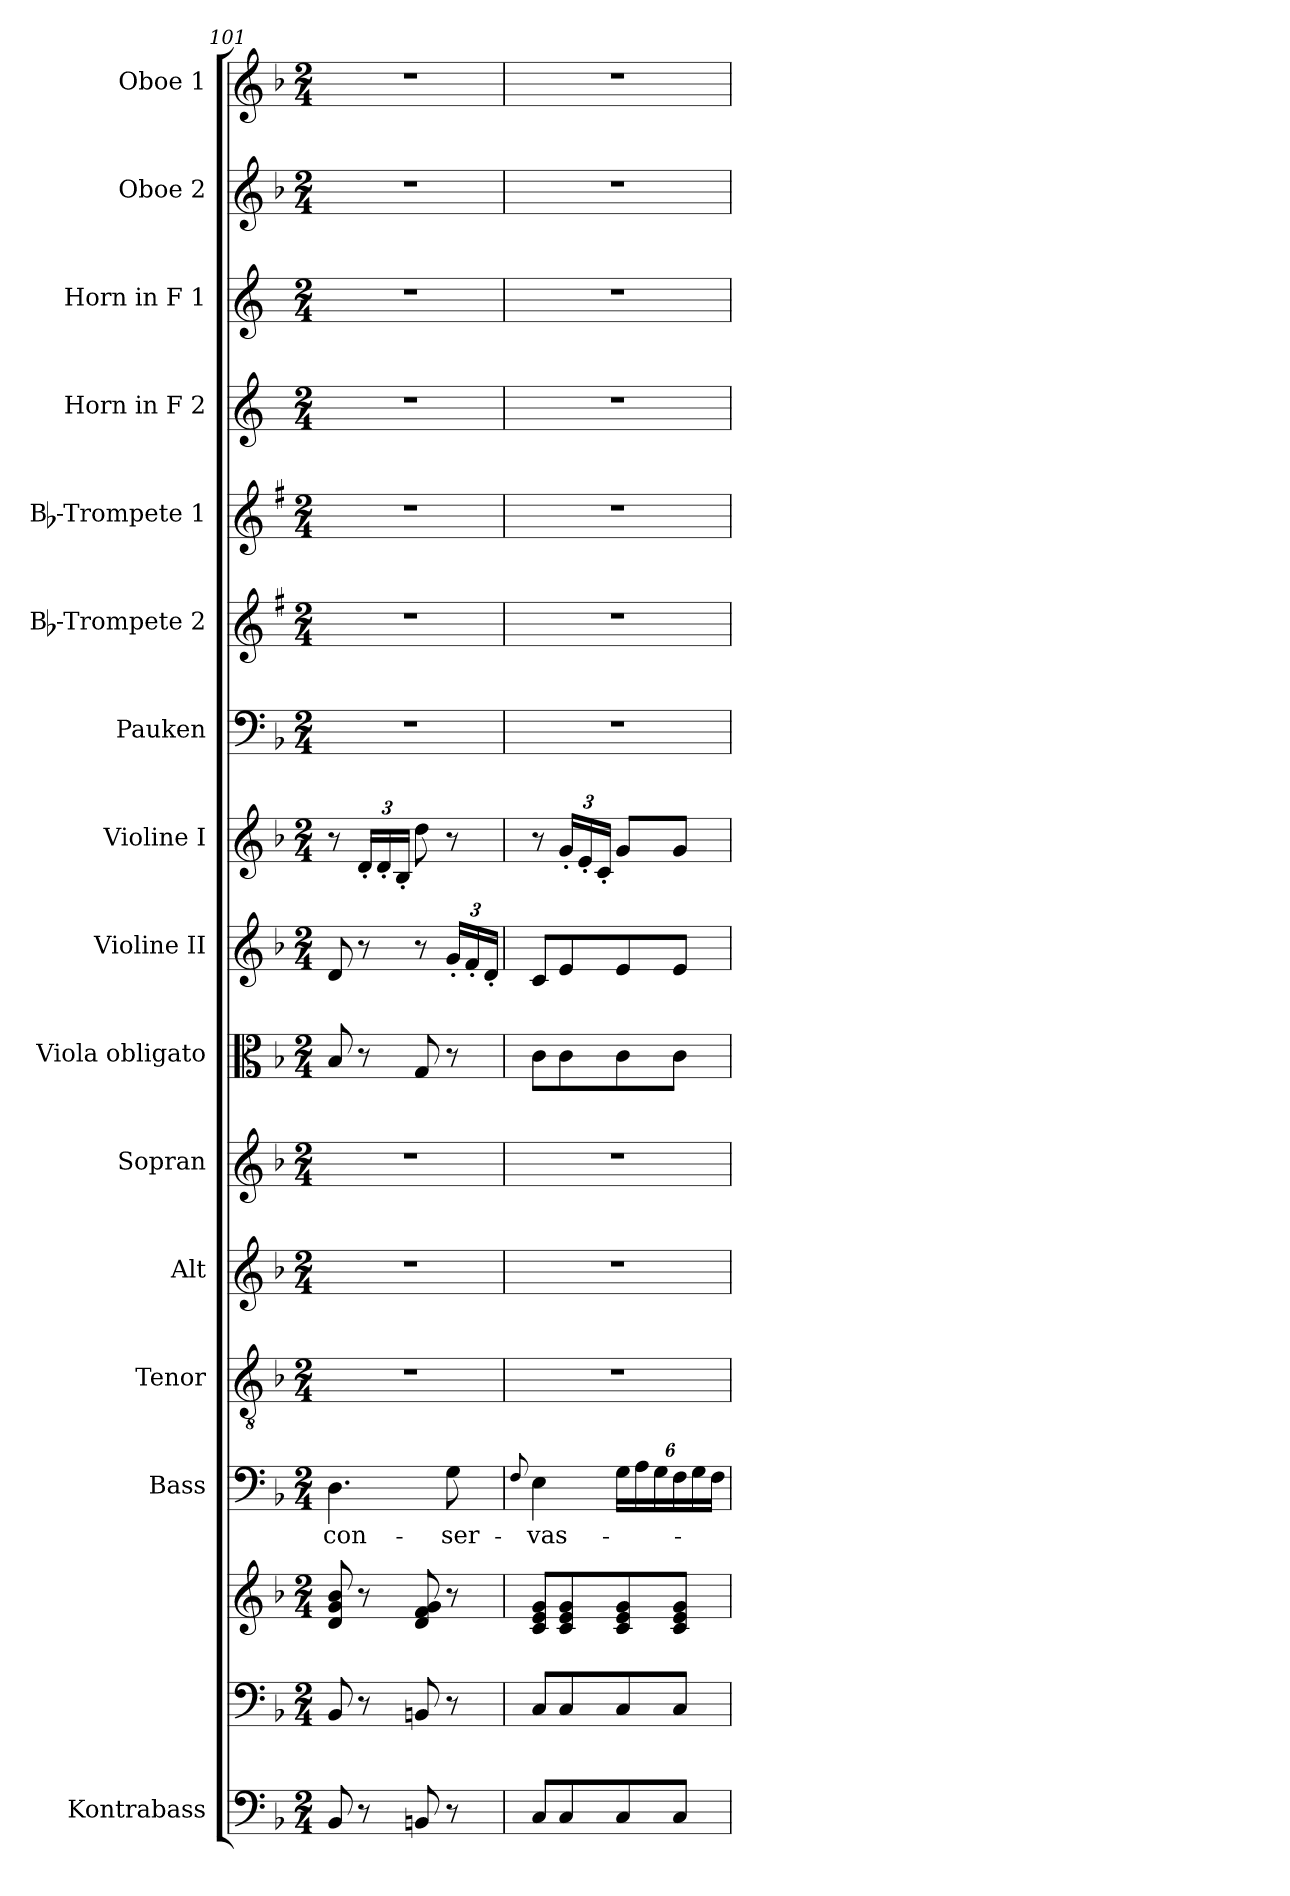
**kern	**kern	**kern	**kern	**text	**kern	**kern	**kern	**kern	**kern	**kern	**kern	**kern	**kern	**kern	**kern	**kern	**kern
*part16	*part15	*part15	*part14	*part14	*part13	*part12	*part11	*part10	*part9	*part8	*part7	*part6	*part5	*part4	*part3	*part2	*part1
*staff17	*staff16	*staff15	*staff14	*staff14	*staff13	*staff12	*staff11	*staff10	*staff9	*staff8	*staff7	*staff6	*staff5	*staff4	*staff3	*staff2	*staff1
*I"Kontrabass	*	*	*I"Bass	*	*I"Tenor	*I"Alt	*I"Sopran	*I"Viola obligato	*I"Violine II	*I"Violine I	*I"Pauken	*I"Bb-Trompete 2	*I"Bb-Trompete 1	*I"Horn in F 2	*I"Horn in F 1	*I"Oboe 2	*I"Oboe 1
*I'Kb.	*	*	*I'B.	*	*I'T.	*I'A.	*I'S.	*I'Vla.	*I'Vl. II	*I'Vl. I	*I'Pk.	*I'Bb Trp. 2	*I'Bb Trp. 1	*	*	*I'Ob. 2	*I'Ob. 1
*clefF4	*clefF4	*clefG2	*clefF4	*	*clefGv2	*clefG2	*clefG2	*clefC3	*clefG2	*clefG2	*clefF4	*clefG2	*clefG2	*clefG2	*clefG2	*clefG2	*clefG2
*ITrd7c12	*	*	*	*	*	*	*	*	*	*	*	*ITrd1c2	*ITrd1c2	*ITrd4c7	*ITrd4c7	*	*
*k[b-]	*k[b-]	*k[b-]	*k[b-]	*	*k[b-]	*k[b-]	*k[b-]	*k[b-]	*k[b-]	*k[b-]	*k[b-]	*k[b-]	*k[b-]	*k[b-]	*k[b-]	*k[b-]	*k[b-]
*F:	*F:	*F:	*F:	*	*F:	*F:	*F:	*F:	*F:	*F:	*F:	*F:	*F:	*F:	*F:	*F:	*F:
*M2/4	*M2/4	*M2/4	*M2/4	*	*M2/4	*M2/4	*M2/4	*M2/4	*M2/4	*M2/4	*M2/4	*M2/4	*M2/4	*M2/4	*M2/4	*M2/4	*M2/4
=101	=101	=101	=101	=101	=101	=101	=101	=101	=101	=101	=101	=101	=101	=101	=101	=101	=101
!	!	!	!	!LO:LY:b	!	!	!	!	!	!	!	!	!	!	!	!	!
8BBB-/	8BB-/	8d/ 8g/ 8b-/	4.D\	con-	2r	2r	2r	8B-/	8d/	8r	2r	2r	2r	2r	2r	2r	2r
*	*	*	*	*	*	*	*	*	*	*Xbrackettup	*	*	*	*	*	*	*
8r	8r	8r	.	.	.	.	.	8r	8r	24d'</LL	.	.	.	.	.	.	.
.	.	.	.	.	.	.	.	.	.	24d'</	.	.	.	.	.	.	.
.	.	.	.	.	.	.	.	.	.	24B-'</JJ	.	.	.	.	.	.	.
8BBBn/	8BBn/	8d/ 8f/ 8g/	.	.	.	.	.	8G/	8r	8dd\	.	.	.	.	.	.	.
!	!	!	!	!LO:LY:b	!	!	!	!	!	!	!	!	!	!	!	!	!
*	*	*	*	*	*	*	*	*	*Xbrackettup	*	*	*	*	*	*	*	*
8r	8r	8r	8G\	-ser-	.	.	.	8r	24g'</LL	8r	.	.	.	.	.	.	.
.	.	.	.	.	.	.	.	.	24f'</	.	.	.	.	.	.	.	.
.	.	.	.	.	.	.	.	.	24d'</JJ	.	.	.	.	.	.	.	.
=102	=102	=102	=102	=102	=102	=102	=102	=102	=102	=102	=102	=102	=102	=102	=102	=102	=102
.	.	.	8qqF/	.	.	.	.	.	.	.	.	.	.	.	.	.	.
!	!	!	!	!LO:LY:b	!	!	!	!	!	!	!	!	!	!	!	!	!
8CC/L	8C/L	8c/ 8e/ 8g/L	4E\	-vas-	2r	2r	2r	8c\L	8c/L	8r	2r	2r	2r	2r	2r	2r	2r
8CC/	8C/	8c/ 8e/ 8g/	.	.	.	.	.	8c\	8e/	24g'</LL	.	.	.	.	.	.	.
.	.	.	.	.	.	.	.	.	.	24e'</	.	.	.	.	.	.	.
.	.	.	.	.	.	.	.	.	.	24c'</JJ	.	.	.	.	.	.	.
*	*	*	*Xbrackettup	*	*	*	*	*	*	*	*	*	*	*	*	*	*
8CC/	8C/	8c/ 8e/ 8g/	24G\LL	.	.	.	.	8c\	8e/	8g/L	.	.	.	.	.	.	.
.	.	.	24A\	.	.	.	.	.	.	.	.	.	.	.	.	.	.
.	.	.	24G\	.	.	.	.	.	.	.	.	.	.	.	.	.	.
8CC/J	8C/J	8c/ 8e/ 8g/J	24F\	.	.	.	.	8c\J	8e/J	8g/J	.	.	.	.	.	.	.
.	.	.	24G\	.	.	.	.	.	.	.	.	.	.	.	.	.	.
.	.	.	24F\JJ	.	.	.	.	.	.	.	.	.	.	.	.	.	.
=	=	=	=	=	=	=	=	=	=	=	=	=	=	=	=	=	=
*-	*-	*-	*-	*-	*-	*-	*-	*-	*-	*-	*-	*-	*-	*-	*-	*-	*-
